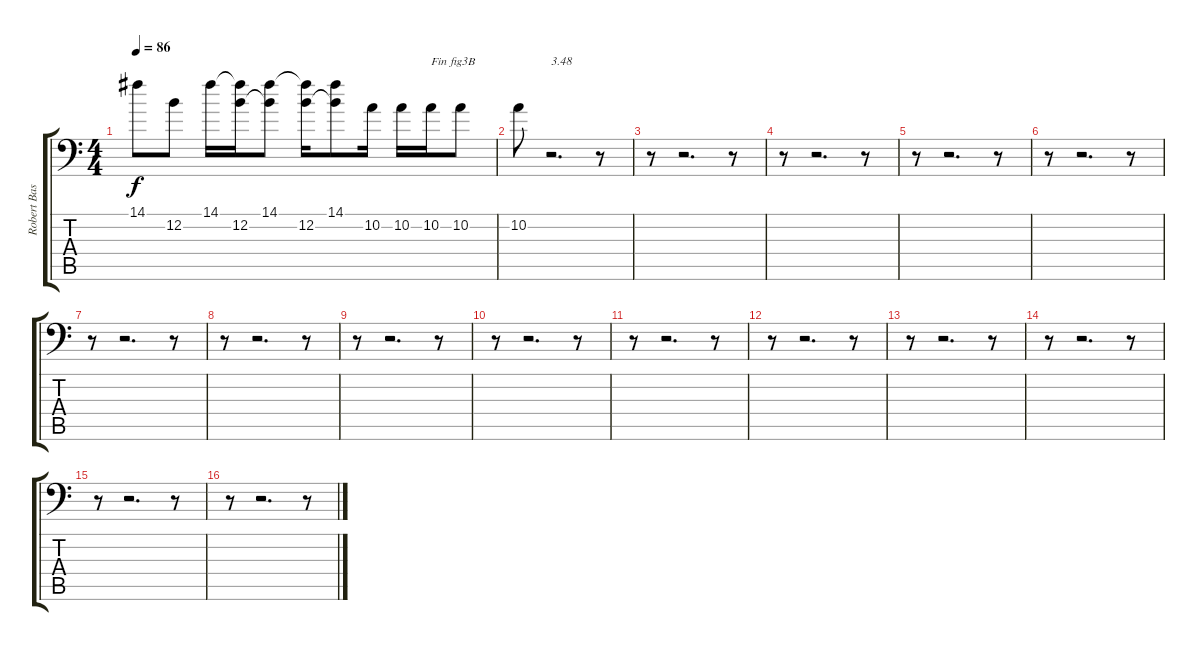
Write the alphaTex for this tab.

\track ("Robert BasseVI delay" "Robert Bas") {instrument electricbasspick}
\staff {score tabs}
\tuning (E3 B2 G2 D2 A1 E1) {hide}
\ts (4 4)
\tempo 86
\clef f4
\ks c
14.1.8{dy f} 12.2.8 14.1.16 (14.1{t} 12.2).16 (14.1 12.2{t}).8 (14.1{t} 12.2).16 (14.1 12.2{t}).8 10.2.16 10.2.16 10.2.16{txt "Fin fig3B"} 10.2.8 |
10.2.8 r.2{d txt "3.48"} r.8 |
r.8 r.2{d} r.8 |
r.8 r.2{d} r.8 |
r.8 r.2{d} r.8 |
r.8 r.2{d} r.8 |
r.8 r.2{d} r.8 |
r.8 r.2{d} r.8 |
r.8 r.2{d} r.8 |
r.8 r.2{d} r.8 |
r.8 r.2{d} r.8 |
r.8 r.2{d} r.8 |
r.8 r.2{d} r.8 |
r.8 r.2{d} r.8 |
r.8 r.2{d} r.8 |
r.8 r.2{d} r.8
